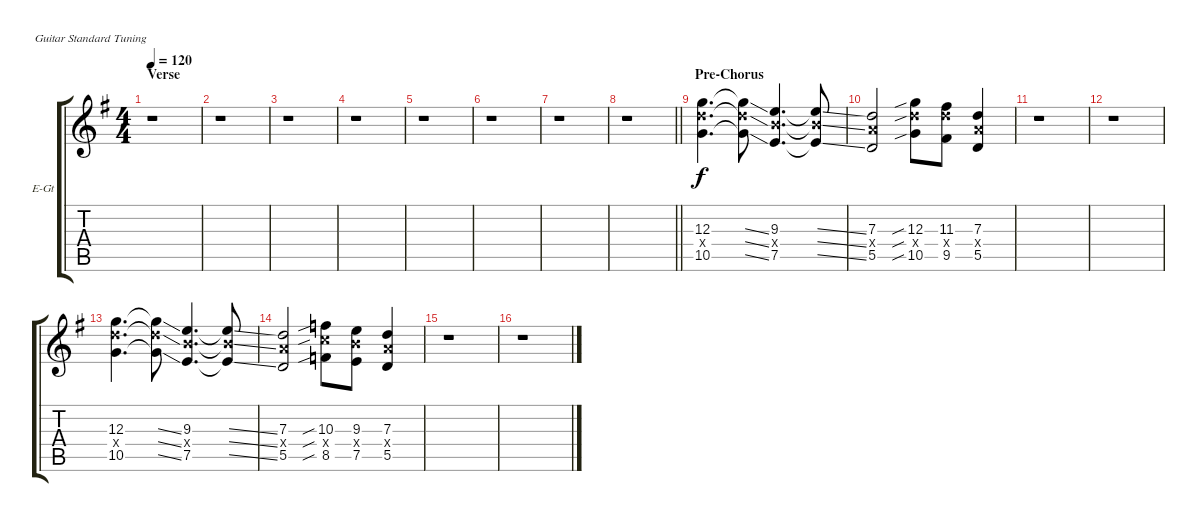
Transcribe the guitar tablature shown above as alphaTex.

\defaultSystemsLayout 4
\bracketExtendMode groupsimilarinstruments
\firstSystemTrackNameOrientation horizontal
\otherSystemsTrackNameOrientation horizontal
\track ("Guitar 3" "E-Gt") {instrument distortionguitar}
\staff {score tabs}
\tuning (E4 B3 G3 D3 A2 E2)
\ts (4 4)
\section ("" "Verse")
\tempo 120
\clef g2
\ks g
r.1{dy f} |
r.1 |
r.1 |
r.1 |
r.1 |
r.1 |
r.1 |
\barLineRight lightlight
r.1 |
\section ("" "Pre-Chorus")
(10.5 12.4{x} 12.3).4{d} (10.5{ss t} 12.4{ss x t} 12.3{ss t}).8 (9.3 9.4{x} 7.5).4{d} (9.3{ss t} 9.4{ss x t} 7.5{ss t}).8 |
(5.5 7.4{x} 7.3).2 (12.3{sib} 12.4{sib x} 10.5{sib}).8 (9.5 12.4{x} 11.3).8 (5.5 7.4{x} 7.3).4 |
r.1 |
r.1 |
(10.5 12.4{x} 12.3).4{d} (10.5{ss t} 12.4{ss x t} 12.3{ss t}).8 (9.3 9.4{x} 7.5).4{d} (9.3{ss t} 9.4{ss x t} 7.5{ss t}).8 |
(5.5 7.4{x} 7.3).2 (10.3{sib} 10.4{sib x} 8.5{sib}).8 (7.5 9.4{x} 9.3).8 (5.5 7.4{x} 7.3).4 |
r.1 |
r.1
